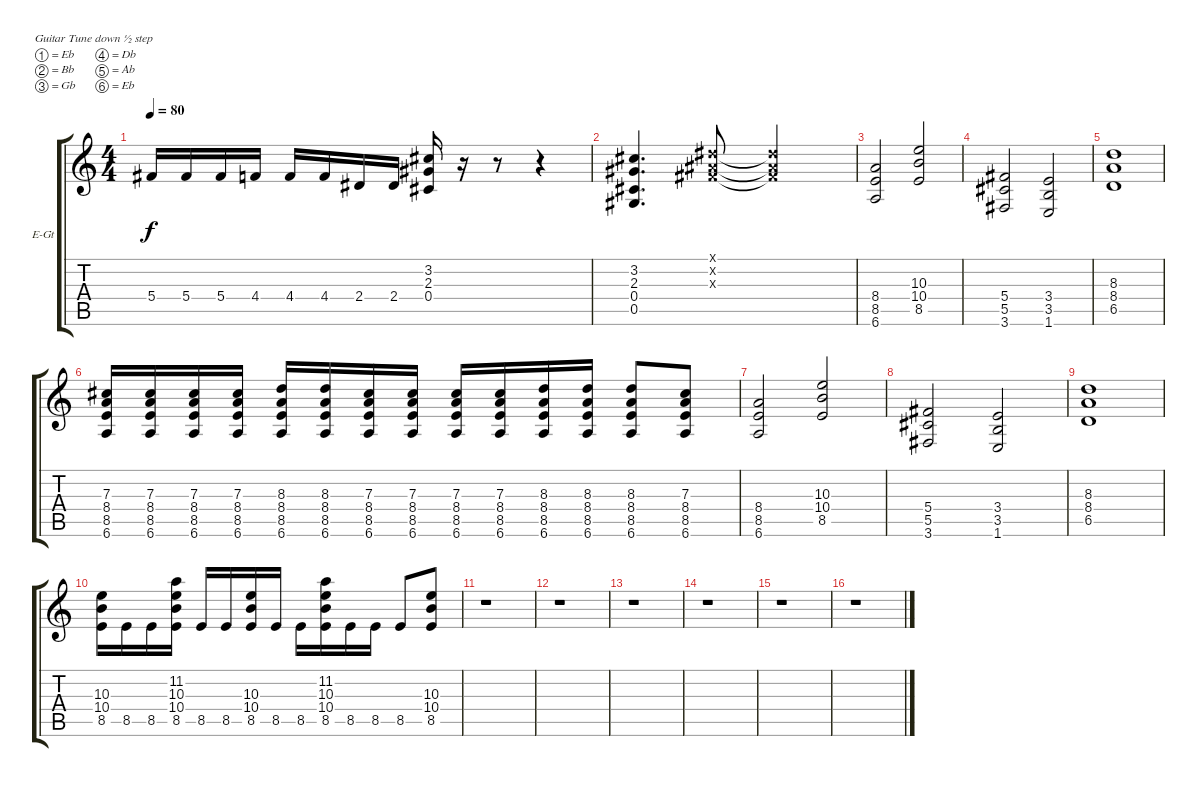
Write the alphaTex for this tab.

\bracketExtendMode groupsimilarinstruments
\firstSystemTrackNameOrientation horizontal
\otherSystemsTrackNameOrientation horizontal
\track ("Distortion Guitar" "E-Gt") {instrument acousticgrandpiano}
\staff {score tabs}
\tuning (Eb4 Bb3 Gb3 Db3 Ab2 Eb2)
\displaytranspose 12
\ts (4 4)
\tempo 80
\clef g2
\ks c
5.4.16{dy f} 5.4.16 5.4.16 4.4.16 4.4.16 4.4.16 2.4.16 2.4.16 (3.2 2.3 0.4).16 r.16 r.8 r.4 |
(3.2 2.3 0.4 0.5).4{d} (0.1{x} 0.2{x} 0.3{x}).8 (0.1{x t} 0.2{x t} 0.3{x t}).2 |
(8.4 8.5 6.6).2 (10.3 10.4 8.5).2 |
(5.4 5.5 3.6).2 (3.4 3.5 1.6).2 |
(8.3 8.4 6.5).1 |
(7.3 8.4 8.5 6.6).16 (7.3 8.4 8.5 6.6).16 (7.3 8.4 8.5 6.6).16 (7.3 8.4 8.5 6.6).16 (8.3 8.4 8.5 6.6).16 (8.3 8.4 8.5 6.6).16 (7.3 8.4 8.5 6.6).16 (7.3 8.4 8.5 6.6).16 (7.3 8.4 8.5 6.6).16 (7.3 8.4 8.5 6.6).16 (8.3 8.4 8.5 6.6).16 (8.3 8.4 8.5 6.6).16 (8.3 8.4 8.5 6.6).8 (7.3 8.4 8.5 6.6).8 |
(8.4 8.5 6.6).2 (10.3 10.4 8.5).2 |
(5.4 5.5 3.6).2 (3.4 3.5 1.6).2 |
(8.3 8.4 6.5).1 |
(10.3 10.4 8.5).16 8.5.16 8.5.16 (11.2 10.3 10.4 8.5).16 8.5.16 8.5.16 (10.3 10.4 8.5).16 8.5.16 8.5.16 (11.2 10.3 10.4 8.5).16 8.5.16 8.5.16 8.5.8 (10.3 10.4 8.5).8 |
r.1 |
r.1 |
r.1 |
r.1 |
r.1 |
r.1
